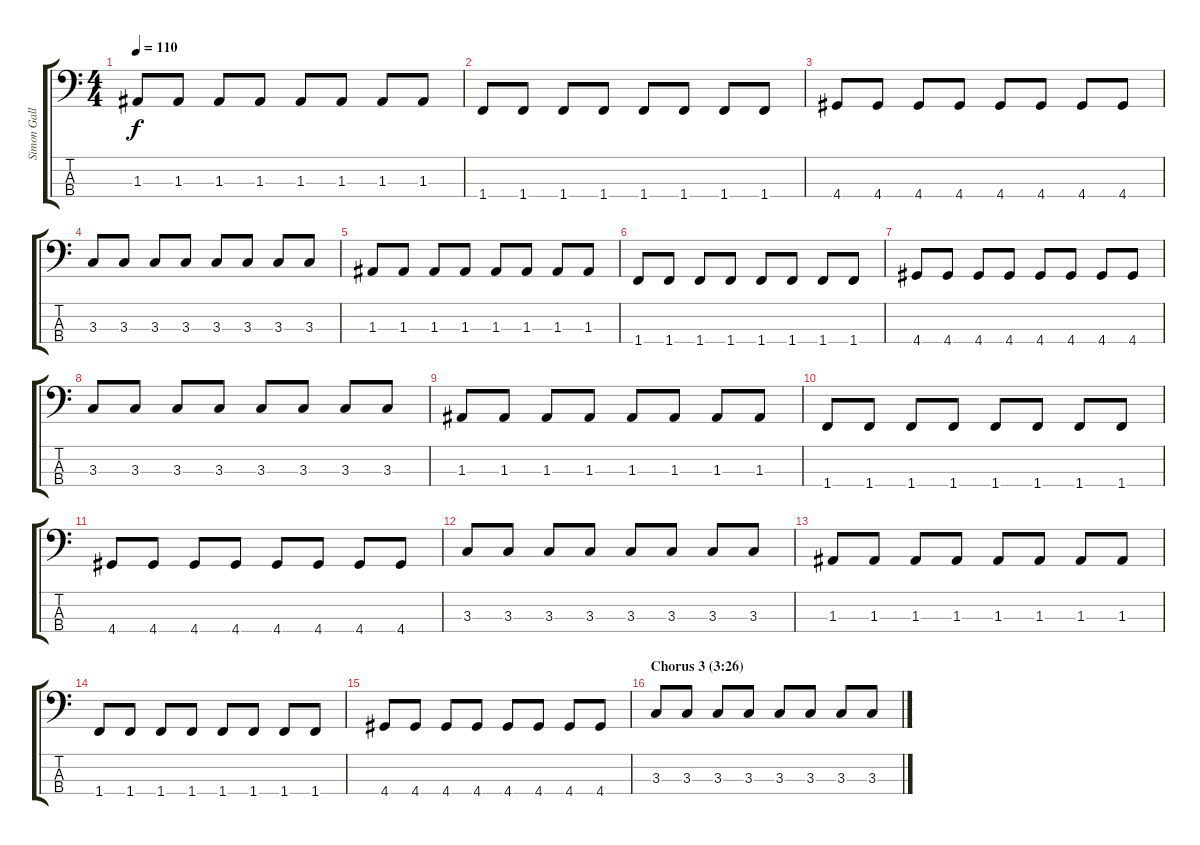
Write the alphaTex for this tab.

\track ("Simon Gallup (bass)" "Simon Gall") {instrument electricbasspick}
\staff {score tabs}
\tuning (G2 D2 A1 E1) {hide}
\ts (4 4)
\tempo 110
\clef f4
\ks c
1.3.8{dy f} 1.3.8 1.3.8 1.3.8 1.3.8 1.3.8 1.3.8 1.3.8 |
1.4.8 1.4.8 1.4.8 1.4.8 1.4.8 1.4.8 1.4.8 1.4.8 |
4.4.8 4.4.8 4.4.8 4.4.8 4.4.8 4.4.8 4.4.8 4.4.8 |
3.3.8 3.3.8 3.3.8 3.3.8 3.3.8 3.3.8 3.3.8 3.3.8 |
1.3.8 1.3.8 1.3.8 1.3.8 1.3.8 1.3.8 1.3.8 1.3.8 |
1.4.8 1.4.8 1.4.8 1.4.8 1.4.8 1.4.8 1.4.8 1.4.8 |
4.4.8 4.4.8 4.4.8 4.4.8 4.4.8 4.4.8 4.4.8 4.4.8 |
3.3.8 3.3.8 3.3.8 3.3.8 3.3.8 3.3.8 3.3.8 3.3.8 |
1.3.8 1.3.8 1.3.8 1.3.8 1.3.8 1.3.8 1.3.8 1.3.8 |
1.4.8 1.4.8 1.4.8 1.4.8 1.4.8 1.4.8 1.4.8 1.4.8 |
4.4.8 4.4.8 4.4.8 4.4.8 4.4.8 4.4.8 4.4.8 4.4.8 |
3.3.8 3.3.8 3.3.8 3.3.8 3.3.8 3.3.8 3.3.8 3.3.8 |
1.3.8 1.3.8 1.3.8 1.3.8 1.3.8 1.3.8 1.3.8 1.3.8 |
1.4.8 1.4.8 1.4.8 1.4.8 1.4.8 1.4.8 1.4.8 1.4.8 |
4.4.8 4.4.8 4.4.8 4.4.8 4.4.8 4.4.8 4.4.8 4.4.8 |
\section ("" "Chorus 3 (3:26)")
3.3.8 3.3.8 3.3.8 3.3.8 3.3.8 3.3.8 3.3.8 3.3.8
